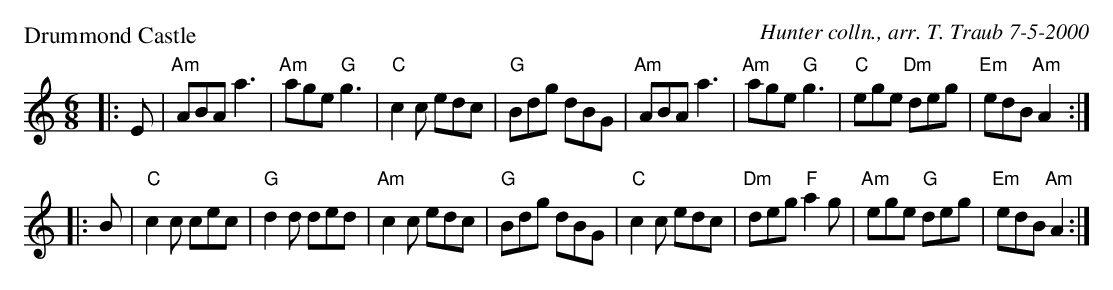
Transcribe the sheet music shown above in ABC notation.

X:1
P: Drummond Castle
C: Hunter colln., arr. T. Traub 7-5-2000
M: 6/8
K: Am
L: 1/8
|: E|"Am"ABA a3|"Am"age "G"g3|"C"c2 c edc|"G"Bdg dBG|"Am"ABA a3|"Am"age "G"g3|"C"ege "Dm"deg|"Em"edB "Am"A2 :|
|: B|"C"c2 c cec|"G"d2 d ded|"Am"c2 c edc|"G"Bdg dBG|"C"c2 c edc|"Dm"deg "F"a2 g|"Am"ege "G"deg|"Em"edB "Am"A2 :|
